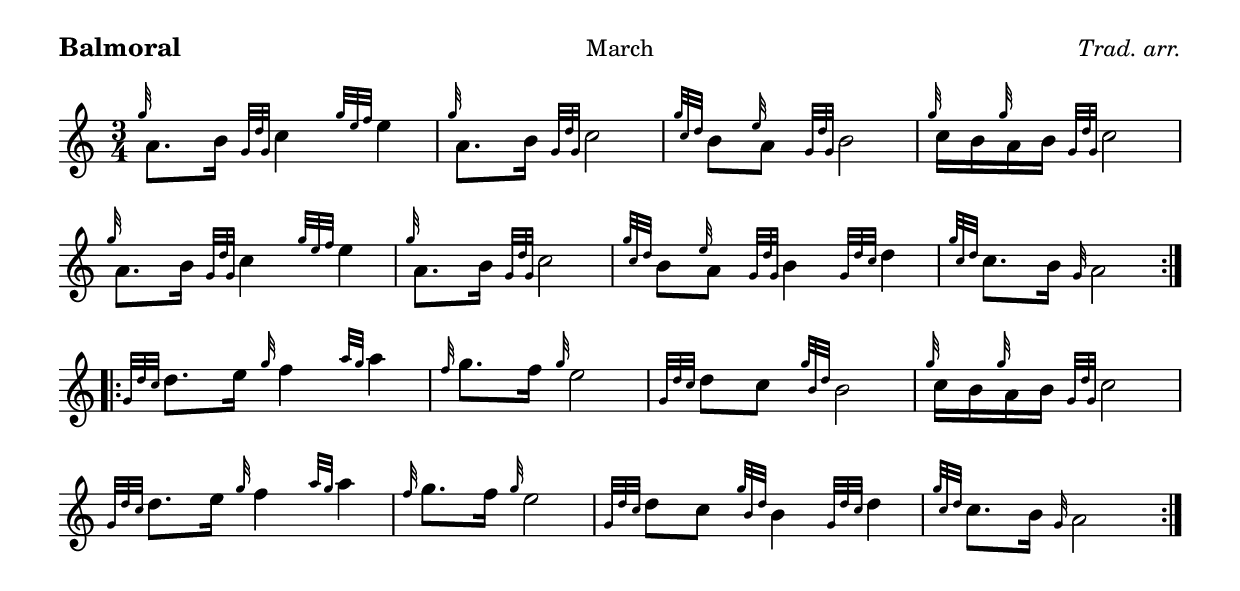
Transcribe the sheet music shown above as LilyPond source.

\version "2.18.2"

\include "bagpipe.ly"
today = #(strftime "%e %B %Y" (localtime (current-time)))

\paper {
  top-margin = 1\cm

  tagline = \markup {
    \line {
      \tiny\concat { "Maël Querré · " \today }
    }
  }

  scoreTitleMarkup = \markup {
    \fill-line {
      \column {
        \large \bold \fromproperty #'header:title
        \bold \fromproperty #'header:subtitle
      }
      \fromproperty #'header:meter
      \column {
        \fromproperty #'header:composer
        \italic \fromproperty #'header:arranger
        \tiny \fromproperty #'header:date
      }
    }
  }

  markup-system-spacing #'basic-distance = #10
}

\layout {
  indent = 0.0\cm
  \context {
    \Score \remove "Bar_number_engraver"
  }
}


\score {
  {
    \hideKeySignature
    \time 3/4

    \repeat volta 2 {
      \grg a8. b16 \grip c4 \dble e \grg a8. b16 \grip c2
      \dblc b8 \gre a \grip b2 \grg c16 b \grg a b \grip c2

      \grg a8. b16 \grip c4 \dble e \grg a8. b16 \grip c2
      \dblc b8 \gre a \grip b4 \thrwd d \dblc c8. b16 \grG a2
    }

    \break

    \repeat volta 2 {
      \thrwd d8. e16 \grg f4 \dblA A \grf g8. f16 \grg e2
      \thrwd d8 c \dblb b2 \grg c16 b \grg a b \grip c2

      \thrwd d8. e16 \grg f4 \dblA A \grf g8. f16 \grg e2
      \thrwd d8 c \dblb b4 \thrwd d \dblc c8. b16 \grG a2
    }
  }

  \header {
    title = "Balmoral"
    meter = "March"
    arranger = "Trad. arr."
  }
}
